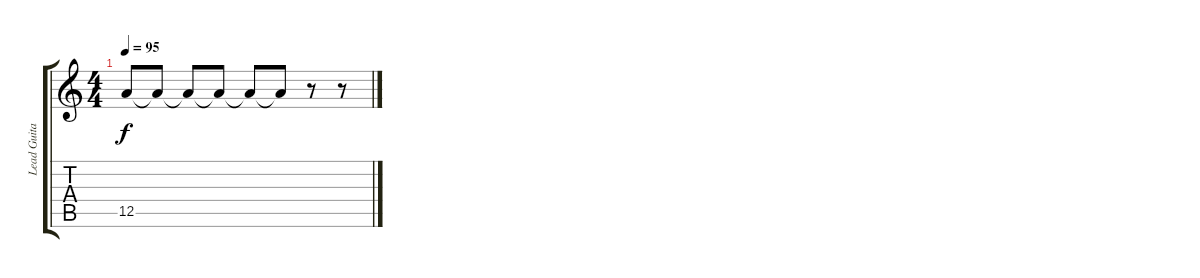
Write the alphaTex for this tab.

\track ("Lead Guitar" "Lead Guita") {instrument acousticguitarnylon}
\staff {score tabs}
\tuning (E4 B3 G3 D3 A2 E2) {hide}
\ts (4 4)
\tempo 95
\clef g2
\ks c
12.5.8{dy f} 12.5{t}.8 12.5{t}.8 12.5{t}.8 12.5{t}.8 12.5{t}.8 r.8 r.8
